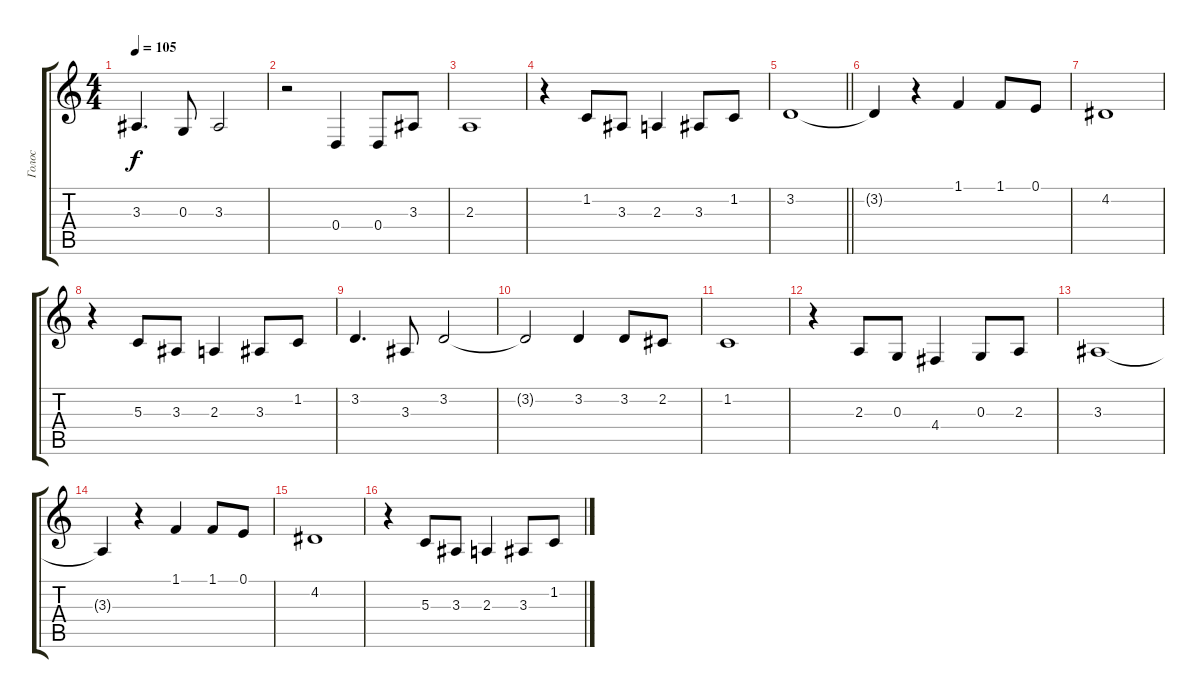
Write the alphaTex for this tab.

\track ("Голос" "Голос") {solo instrument panflute}
\staff {score tabs}
\tuning (E4 B3 G3 D3 A2 E2) {hide}
\ts (4 4)
\tempo 105
\clef g2
\ks c
3.3.4{d dy f} 0.3.8 3.3.2 |
r.2 0.4.4 0.4.8 3.3.8 |
2.3.1 |
r.4 1.2.8 3.3.8 2.3.4 3.3.8 1.2.8 |
\barLineRight lightlight
3.2.1 |
\section ("" "")
3.2{t}.4 r.4 1.1.4 1.1.8 0.1.8 |
4.2.1 |
r.4 5.3.8 3.3.8 2.3.4 3.3.8 1.2.8 |
3.2.4{d} 3.3.8 3.2.2 |
3.2{t}.2 3.2.4 3.2.8 2.2.8 |
1.2.1 |
r.4 2.3.8 0.3.8 4.4.4 0.3.8 2.3.8 |
3.3.1 |
3.3{t}.4 r.4 1.1.4 1.1.8 0.1.8 |
4.2.1 |
r.4 5.3.8 3.3.8 2.3.4 3.3.8 1.2.8
